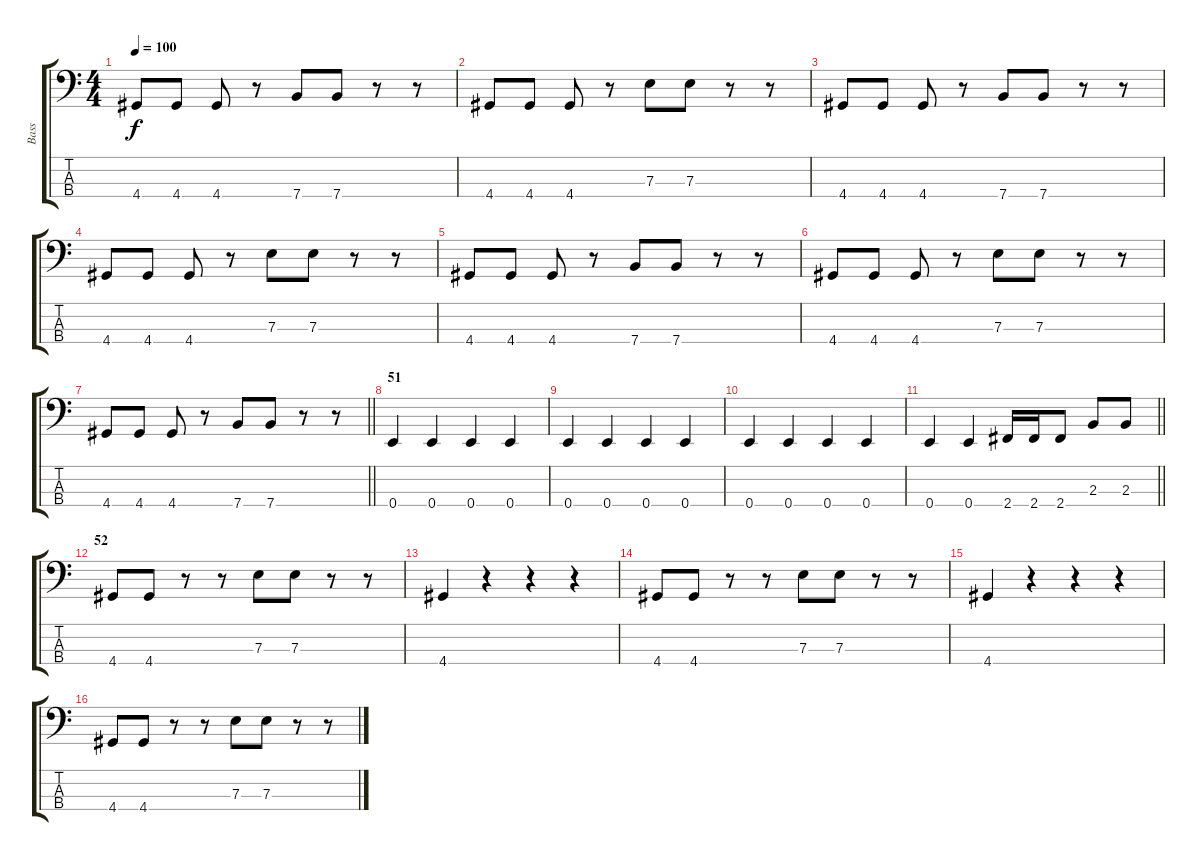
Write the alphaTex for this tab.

\track ("Bass" "Bass") {instrument electricbassfinger}
\staff {score tabs}
\tuning (G2 D2 A1 E1) {hide}
\ts (4 4)
\tempo 100
\clef f4
\ks c
4.4.8{dy f} 4.4.8 4.4.8 r.8 7.4.8 7.4.8 r.8 r.8 |
4.4.8 4.4.8 4.4.8 r.8 7.3.8 7.3.8 r.8 r.8 |
4.4.8 4.4.8 4.4.8 r.8 7.4.8 7.4.8 r.8 r.8 |
4.4.8 4.4.8 4.4.8 r.8 7.3.8 7.3.8 r.8 r.8 |
4.4.8 4.4.8 4.4.8 r.8 7.4.8 7.4.8 r.8 r.8 |
4.4.8 4.4.8 4.4.8 r.8 7.3.8 7.3.8 r.8 r.8 |
\barLineRight lightlight
4.4.8 4.4.8 4.4.8 r.8 7.4.8 7.4.8 r.8 r.8 |
\section ("" "51")
0.4.4 0.4.4 0.4.4 0.4.4 |
0.4.4 0.4.4 0.4.4 0.4.4 |
0.4.4 0.4.4 0.4.4 0.4.4 |
\barLineRight lightlight
0.4.4 0.4.4 2.4.16 2.4.16 2.4.8 2.3.8 2.3.8 |
\section ("" "52")
4.4.8 4.4.8 r.8 r.8 7.3.8 7.3.8 r.8 r.8 |
4.4.4 r.4 r.4 r.4 |
4.4.8 4.4.8 r.8 r.8 7.3.8 7.3.8 r.8 r.8 |
4.4.4 r.4 r.4 r.4 |
4.4.8 4.4.8 r.8 r.8 7.3.8 7.3.8 r.8 r.8
